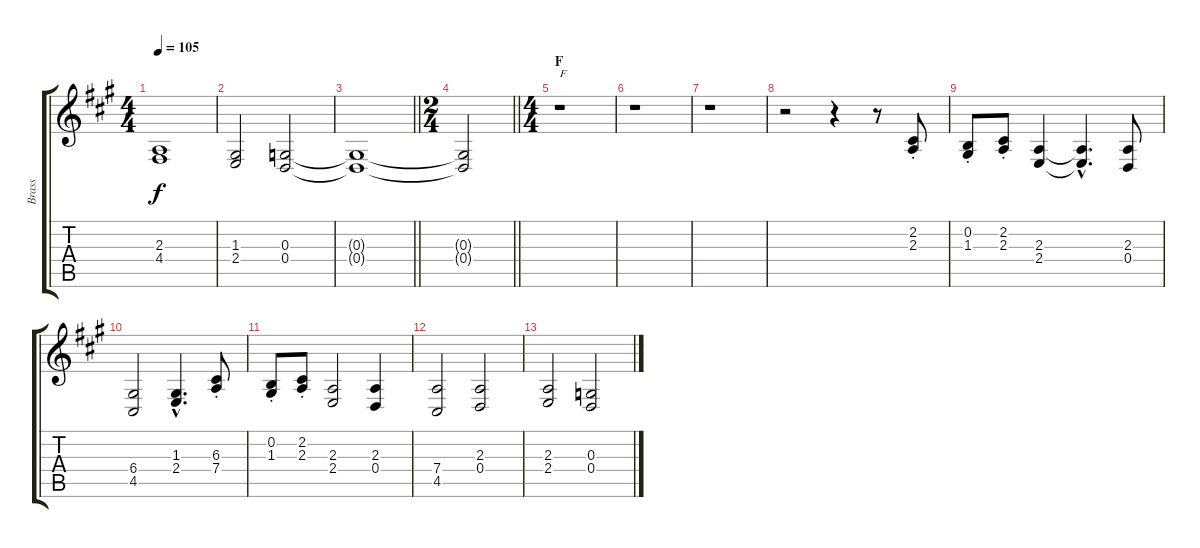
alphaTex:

\track ("Brass" "Brass") {instrument brasssection}
\staff {score tabs}
\tuning (E4 B3 G3 D3 A2 E2) {hide}
\ts (4 4)
\tempo 105
\clef g2
\ks a
(2.3 4.4).1{dy f} |
(1.3 2.4).2 (0.3 0.4).2 |
\barLineRight lightlight
(0.3{t} 0.4{t}).1 |
\ts (2 4)
\barLineRight lightlight
(0.3{t} 0.4{t}).2 |
\ts (4 4)
\section ("" "F")
r.1{txt "F"} |
r.1 |
r.1 |
r.2 r.4 r.8 (2.2{st} 2.3{st}).8 |
(0.2{st} 1.3{st}).8 (2.2{st} 2.3{st}).8 (2.3 2.4).4 (2.3{hac t} 2.4{hac t}).4{d} (2.3 0.4).8 |
(6.4 4.5).2 (1.3{hac} 2.4{hac}).4{d} (6.3{st} 7.4{st}).8 |
(0.2{st} 1.3{st}).8 (2.2{st} 2.3{st}).8 (2.3 2.4).2 (2.3 0.4).4 |
(7.4 4.5).2 (2.3 0.4).2 |
(2.3 2.4).2 (0.3 0.4).2
